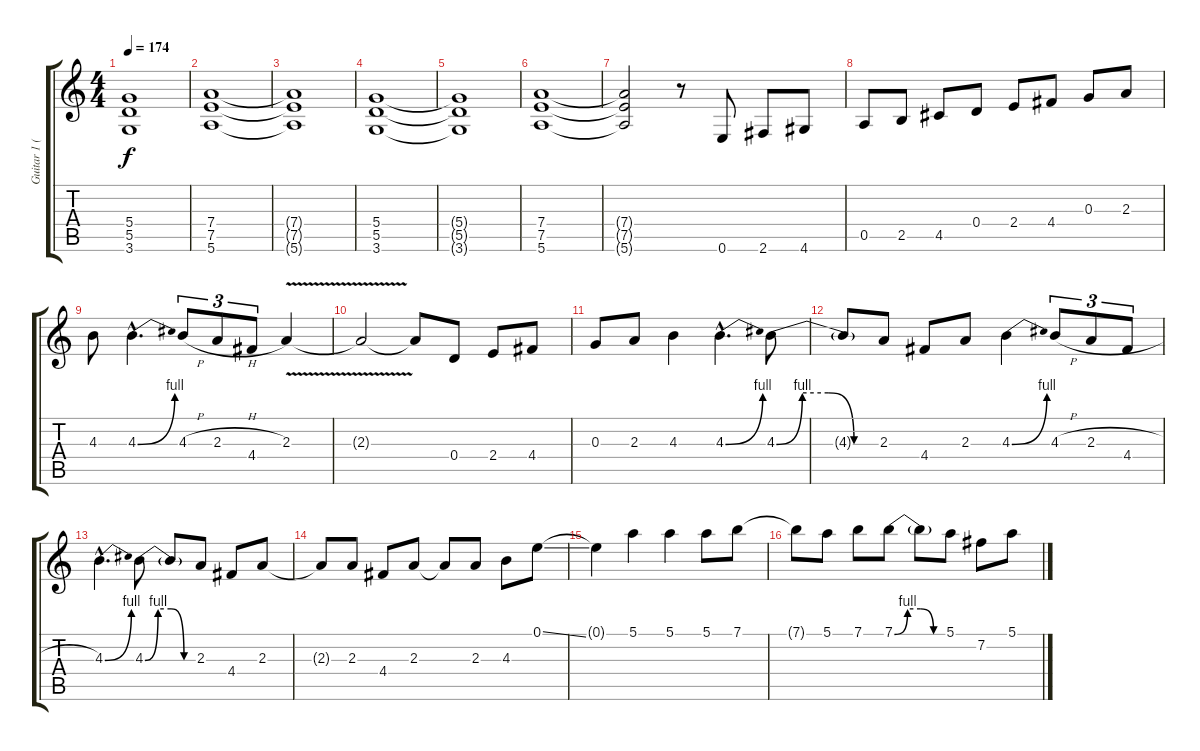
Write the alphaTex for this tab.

\track ("Guitar 1 (Light Dist.)" "Guitar 1 (") {instrument electricguitarclean}
\staff {score tabs}
\tuning (E4 B3 G3 D3 A2 E2) {hide}
\ts (4 4)
\tempo 174
\clef g2
\ks c
(5.4{t} 5.5{t} 3.6{t}).1{dy f} |
(7.4 7.5 5.6).1 |
(7.4{t} 7.5{t} 5.6{t}).1 |
(5.4 5.5 3.6).1 |
(5.4{t} 5.5{t} 3.6{t}).1 |
(7.4 7.5 5.6).1 |
(7.4{t} 7.5{t} 5.6{t}).2 r.8 0.6.8 2.6.8 4.6.8 |
0.5.8 2.5.8 4.5.8 0.4.8 2.4.8 4.4.8 0.3.8 2.3.8 |
4.3.8 4.3{be (bend 0 0 60 4) hac}.4{d} 4.3{h}.8{tu (3 2)} 2.3{h}.8{tu (3 2)} 4.4.8{tu (3 2)} 2.3{v}.4 |
2.3{t}.2 2.3{t}.8 0.4.8 2.4.8 4.4.8 |
0.3.8 2.3.8 4.3.4 4.3{be (bend 0 0 60 4) hac}.4{d} 4.3{be (custom 0 0 15 4 30 4 45 0 60 0)}.8 |
4.3{t}.8 2.3.8 4.4.8 2.3.8 4.3{be (bend 0 0 60 4)}.4 4.3{h}.8{tu (3 2)} 2.3{h}.8{tu (3 2)} 4.4.8{tu (3 2)} |
4.3{be (bend 0 0 60 4) hac}.4{d} 4.3{be (custom 0 0 15 4 30 4 45 0 60 0)}.8 4.3{t}.8 2.3.8 4.4.8 2.3.8 |
2.3{t}.8 2.3.8 4.4.8 2.3.8 2.3{t}.8 2.3.8 4.3.8 0.1{ss}.8 |
0.1{t}.4 5.1.4 5.1.4 5.1.8 7.1.8 |
7.1{t}.8 5.1.8 7.1.8 7.1{be (custom 0 0 15 4 30 4 45 0 60 0)}.8 7.1{t}.8 5.1.8 7.2.8 5.1.8
